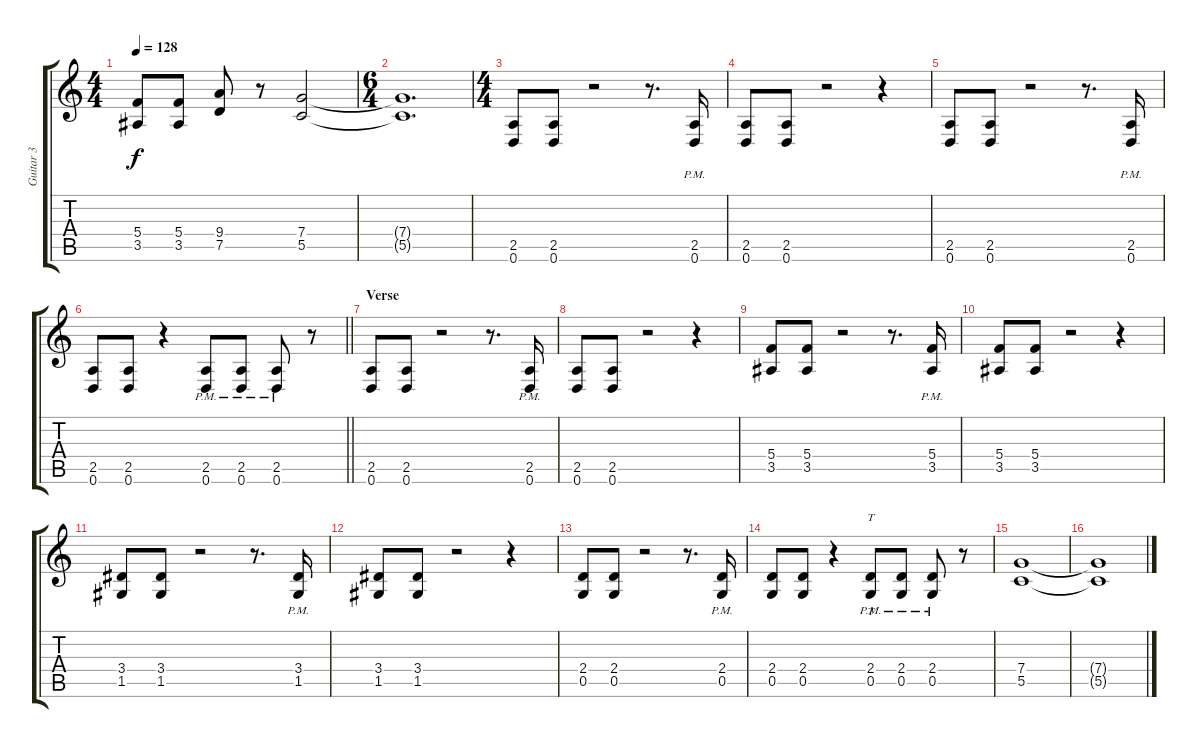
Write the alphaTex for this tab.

\track ("Guitar 3" "Guitar 3") {instrument distortionguitar}
\staff {score tabs}
\tuning (D4 A3 F3 C3 G2 D2) {hide}
\ts (4 4)
\tempo 128
\clef g2
\ks c
(5.4{t} 3.5{t}).8{dy f} (5.4 3.5).8 (9.4 7.5).8 r.8 (7.4 5.5).2 |
\ts (6 4)
(7.4{t} 5.5{t}).1{d} |
\ts (4 4)
(2.5 0.6).8 (2.5 0.6).8 r.2 r.8{d} (2.5{pm} 0.6{pm}).16 |
(2.5 0.6).8 (2.5 0.6).8 r.2 r.4 |
(2.5 0.6).8 (2.5 0.6).8 r.2 r.8{d} (2.5{pm} 0.6{pm}).16 |
\barLineRight lightlight
(2.5 0.6).8 (2.5 0.6).8 r.4 (2.5{pm} 0.6{pm}).8 (2.5{pm} 0.6{pm}).8 (2.5{pm} 0.6{pm}).8 r.8 |
\section ("" "Verse")
(2.5 0.6).8 (2.5 0.6).8 r.2 r.8{d} (2.5{pm} 0.6{pm}).16 |
(2.5 0.6).8 (2.5 0.6).8 r.2 r.4 |
(5.4 3.5).8 (5.4 3.5).8 r.2 r.8{d} (5.4{pm} 3.5{pm}).16 |
(5.4 3.5).8 (5.4 3.5).8 r.2 r.4 |
(3.4 1.5).8 (3.4 1.5).8 r.2 r.8{d} (3.4{pm} 1.5{pm}).16 |
(3.4 1.5).8 (3.4 1.5).8 r.2 r.4 |
(2.4 0.5).8 (2.4 0.5).8 r.2 r.8{d} (2.4{pm} 0.5{pm}).16 |
(2.4 0.5).8 (2.4 0.5).8 r.4 (2.4{pm} 0.5{pm}).8{tt} (2.4{pm} 0.5{pm}).8 (2.4{pm} 0.5{pm}).8 r.8 |
(7.4 5.5).1 |
(7.4{t} 5.5{t}).1
